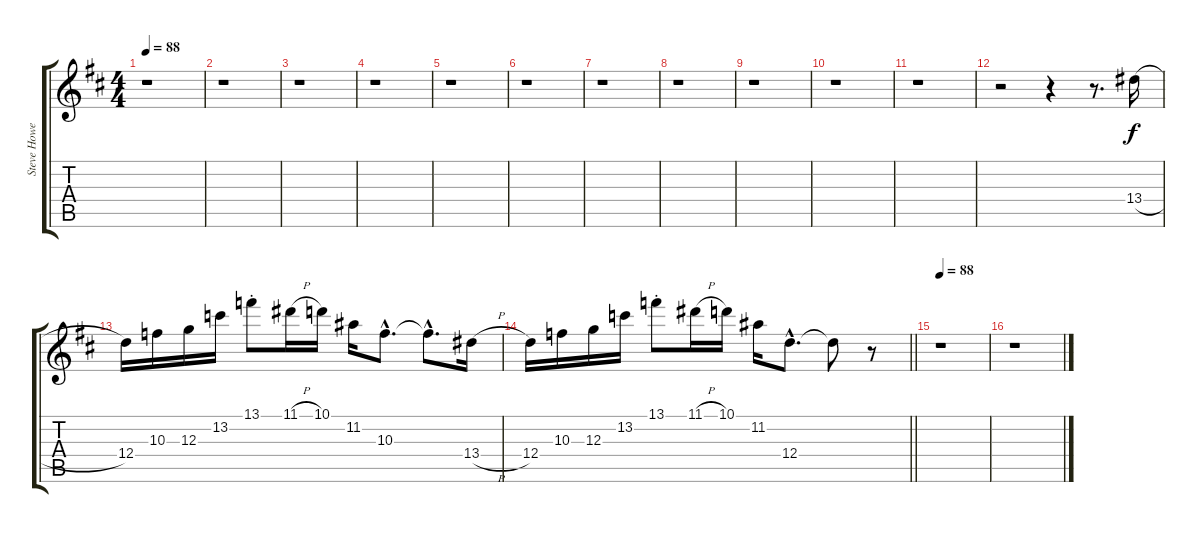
\track ("Steve Howe 2" "Steve Howe") {instrument electricguitarjazz}
\staff {score tabs}
\tuning (E4 B3 G3 D3 A2 E2) {hide}
\ts (4 4)
\tempo 88
\clef g2
\ks d
r.1{dy f} |
r.1 |
r.1 |
r.1 |
r.1 |
r.1 |
r.1 |
r.1 |
r.1 |
r.1 |
r.1 |
r.2 r.4 r.8{d} 13.4{h}.16 |
12.4.16 10.3.16 12.3.16 13.2.16 13.1{st}.8 11.1{h}.16 10.1.16 11.2.16 10.3{hac}.8{d} 10.3{hac t}.8{d} 13.4{h}.16 |
\barLineRight lightlight
12.4.16 10.3.16 12.3.16 13.2.16 13.1{st}.8 11.1{h}.16 10.1.16 11.2.16 12.4{hac}.8{d} 12.4{t}.8 r.8 |
\tempo 88
r.1 |
r.1
